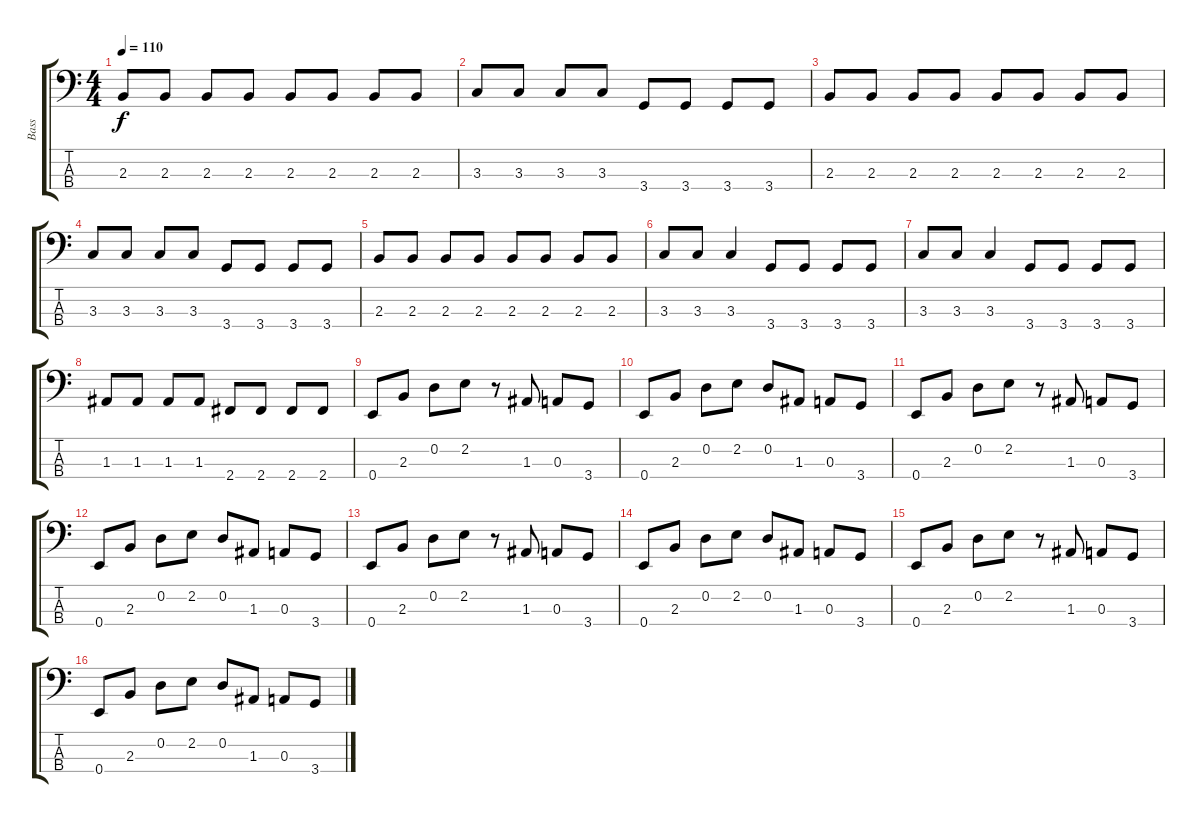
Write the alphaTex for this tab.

\track ("Bass" "Bass") {instrument electricbassfinger}
\staff {score tabs}
\tuning (G2 D2 A1 E1) {hide}
\ts (4 4)
\tempo 110
\clef f4
\ks c
2.3.8{dy f} 2.3.8 2.3.8 2.3.8 2.3.8 2.3.8 2.3.8 2.3.8 |
3.3.8 3.3.8 3.3.8 3.3.8 3.4.8 3.4.8 3.4.8 3.4.8 |
2.3.8 2.3.8 2.3.8 2.3.8 2.3.8 2.3.8 2.3.8 2.3.8 |
3.3.8 3.3.8 3.3.8 3.3.8 3.4.8 3.4.8 3.4.8 3.4.8 |
2.3.8 2.3.8 2.3.8 2.3.8 2.3.8 2.3.8 2.3.8 2.3.8 |
3.3.8 3.3.8 3.3.4 3.4.8 3.4.8 3.4.8 3.4.8 |
3.3.8 3.3.8 3.3.4 3.4.8 3.4.8 3.4.8 3.4.8 |
1.3.8 1.3.8 1.3.8 1.3.8 2.4.8 2.4.8 2.4.8 2.4.8 |
0.4.8 2.3.8 0.2.8 2.2.8 r.8 1.3.8 0.3.8 3.4.8 |
0.4.8 2.3.8 0.2.8 2.2.8 0.2.8 1.3.8 0.3.8 3.4.8 |
0.4.8 2.3.8 0.2.8 2.2.8 r.8 1.3.8 0.3.8 3.4.8 |
0.4.8 2.3.8 0.2.8 2.2.8 0.2.8 1.3.8 0.3.8 3.4.8 |
0.4.8 2.3.8 0.2.8 2.2.8 r.8 1.3.8 0.3.8 3.4.8 |
0.4.8 2.3.8 0.2.8 2.2.8 0.2.8 1.3.8 0.3.8 3.4.8 |
0.4.8 2.3.8 0.2.8 2.2.8 r.8 1.3.8 0.3.8 3.4.8 |
0.4.8 2.3.8 0.2.8 2.2.8 0.2.8 1.3.8 0.3.8 3.4.8
